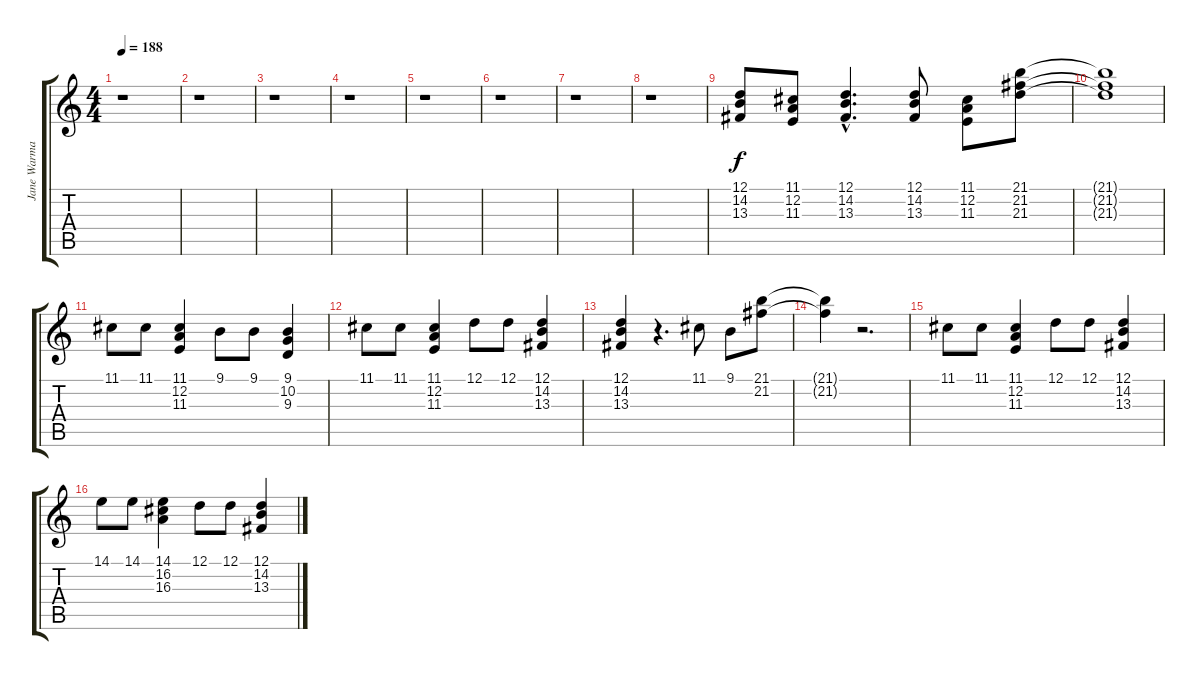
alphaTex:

\track ("Jane Warman" "Jane Warma") {instrument stringensemble1}
\staff {score tabs}
\tuning (D4 A3 F3 C3 G2 C2) {hide}
\ts (4 4)
\tempo 188
\clef g2
\ks c
r.1{dy f} |
r.1 |
r.1 |
r.1 |
r.1 |
r.1 |
r.1 |
r.1 |
(12.1 14.2 13.3).8{volume 10} (11.1 12.2 11.3).8 (12.1{hac} 14.2{hac} 13.3{hac}).4{d} (12.1 14.2 13.3).8 (11.1 12.2 11.3).8 (21.1 21.2 21.3).8 |
(21.1{t} 21.2{t} 21.3{t}).1 |
11.1.8 11.1.8 (11.1 12.2 11.3).4 9.1.8 9.1.8 (9.1 10.2 9.3).4 |
11.1.8 11.1.8 (11.1 12.2 11.3).4 12.1.8 12.1.8 (12.1 14.2 13.3).4 |
(12.1 14.2 13.3).4 r.4{d} 11.1.8 9.1.8 (21.1 21.2).8 |
(21.1{t} 21.2{t}).4 r.2{d} |
11.1.8 11.1.8 (11.1 12.2 11.3).4 12.1.8 12.1.8 (12.1 14.2 13.3).4 |
14.1.8 14.1.8 (14.1 16.2 16.3).4 12.1.8 12.1.8 (12.1 14.2 13.3).4
